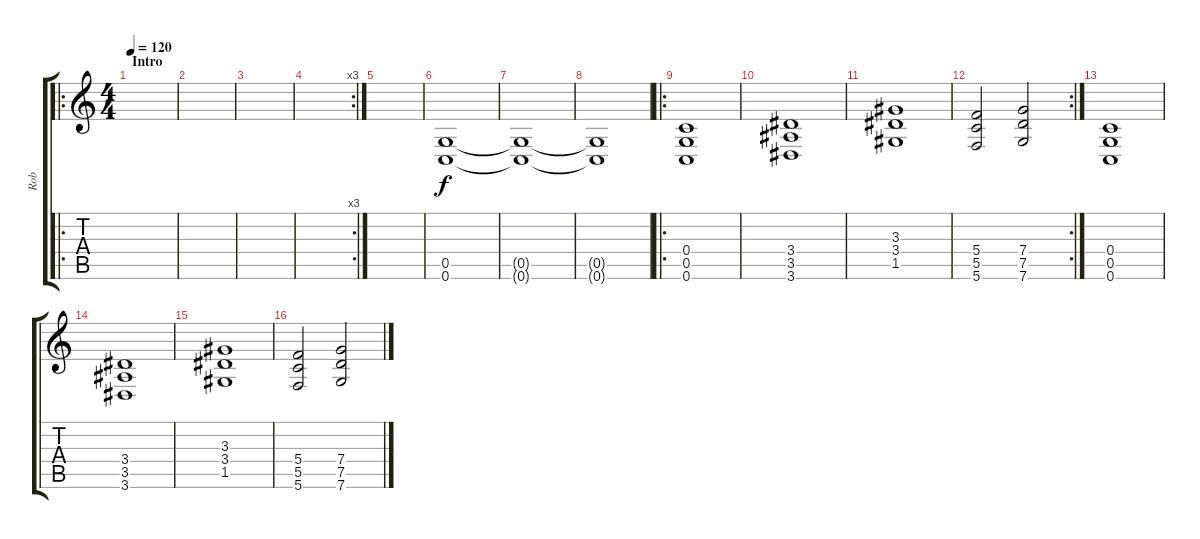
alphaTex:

\track ("Rob" "Rob") {instrument distortionguitar}
\staff {score tabs}
\tuning (D4 A3 F3 C3 G2 C2) {hide}
\ro
\ts (4 4)
\section ("" "Intro")
\tempo 120
\clef g2
\ks c
|
|
|
\rc 3
|
|
(0.5 0.6).1{volume 13} |
(0.5{t} 0.6{t}).1 |
(0.5{t} 0.6{t}).1 |
\ro
(0.4 0.5 0.6).1 |
(3.4 3.5 3.6).1 |
(3.3 3.4 1.5).1 |
\rc 2
(5.4 5.5 5.6).2 (7.4 7.5 7.6).2 |
(0.4 0.5 0.6).1 |
(3.4 3.5 3.6).1 |
(3.3 3.4 1.5).1 |
(5.4 5.5 5.6).2 (7.4 7.5 7.6).2
